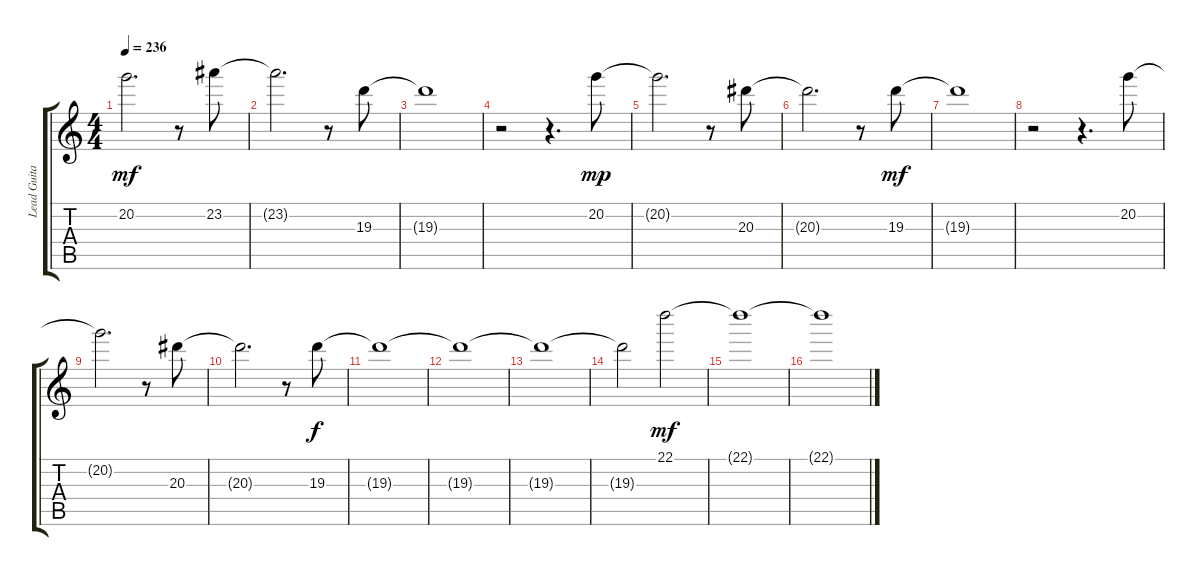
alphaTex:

\track ("Lead Guitar" "Lead Guita") {instrument distortionguitar}
\staff {score tabs}
\tuning (E4 B3 G3 D3 A2 E2) {hide}
\ts (4 4)
\tempo 236
\clef g2
\ks c
20.2{t}.2{d dy mf} r.8 23.2.8 |
23.2{t}.2{d} r.8 19.3.8 |
19.3{t}.1 |
r.2 r.4{d} 20.2.8{dy mp} |
20.2{t}.2{d} r.8 20.3.8 |
20.3{t}.2{d} r.8 19.3.8{dy mf} |
19.3{t}.1 |
r.2 r.4{d} 20.2.8 |
20.2{t}.2{d} r.8 20.3.8 |
20.3{t}.2{d} r.8 19.3.8{dy f} |
19.3{t}.1 |
19.3{t}.1 |
19.3{t}.1 |
19.3{t}.2 22.1.2{dy mf} |
22.1{t}.1 |
22.1{t}.1
